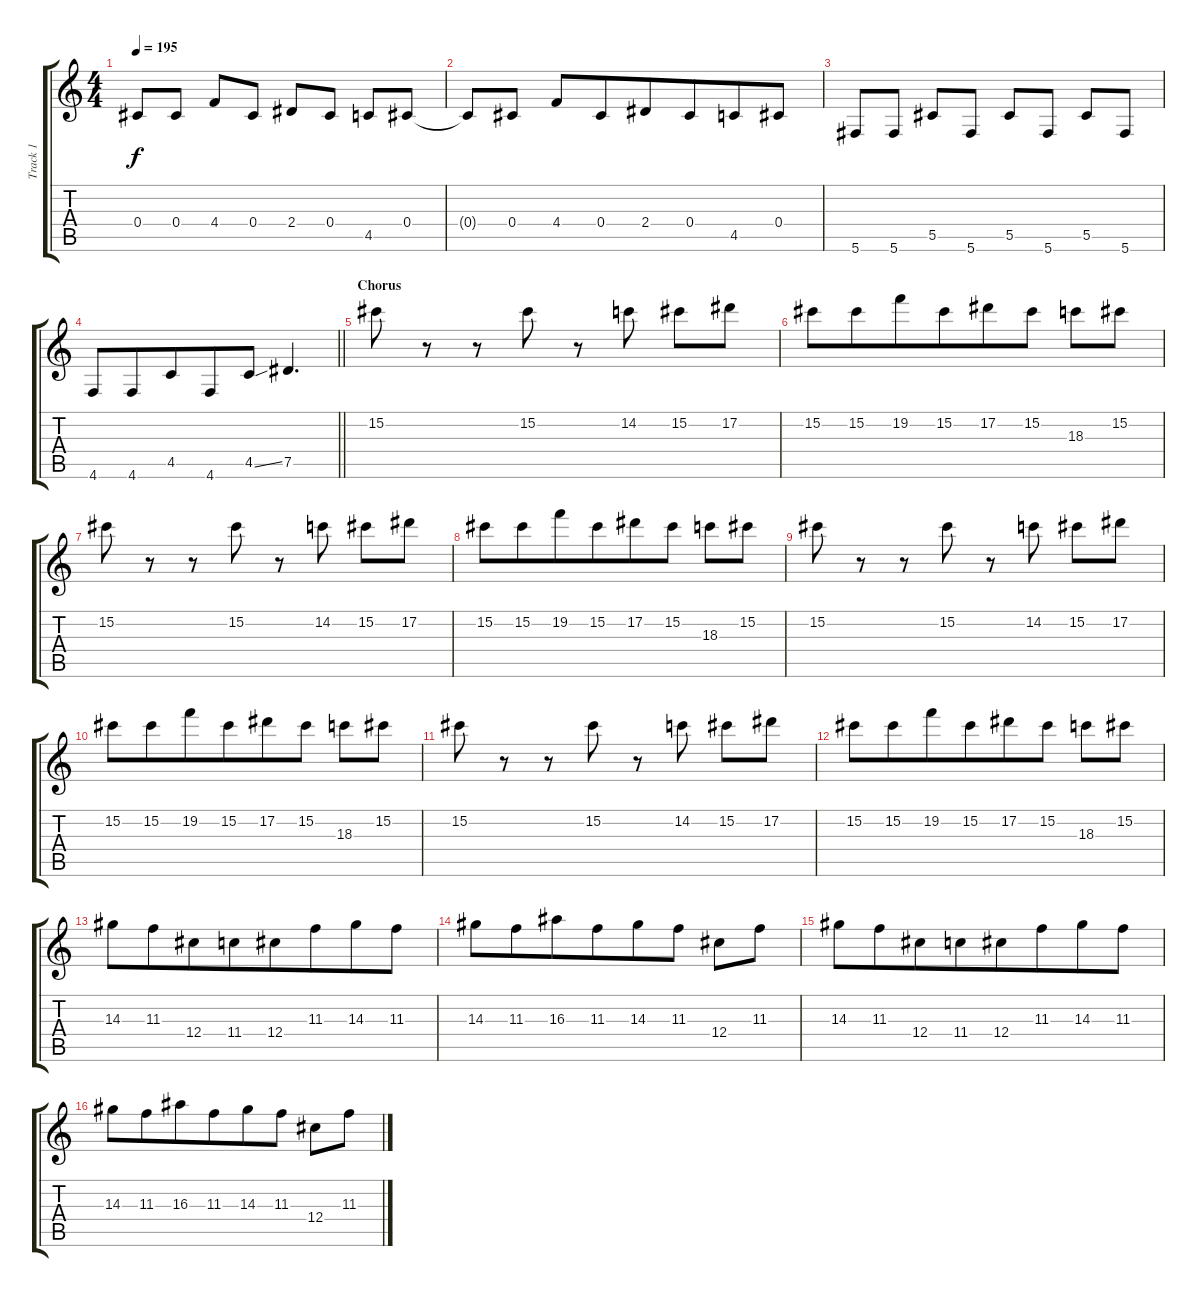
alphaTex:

\track ("Track 1" "Track 1") {instrument acousticguitarnylon}
\staff {score tabs}
\tuning (Eb4 Bb3 Gb3 Db3 Ab2 Db2) {hide}
\ts (4 4)
\tempo 195
\clef g2
\ks c
0.4.8{dy f} 0.4.8 4.4.8 0.4.8 2.4.8 0.4.8 4.5.8 0.4.8 |
0.4{t}.8 0.4.8 4.4.8{beam merge} 0.4.8{beam merge} 2.4.8 0.4.8{beam merge} 4.5.8{beam merge} 0.4.8 |
5.6.8{beam merge} 5.6.8 5.5.8{beam merge} 5.6.8 5.5.8 5.6.8 5.5.8 5.6.8 |
\barLineRight lightlight
4.6.8{beam merge} 4.6.8{beam merge} 4.5.8 4.6.8{beam merge} 4.5{ss}.8 7.5.4{d} |
\section ("" "Chorus")
15.2.8 r.8{beam merge} r.8{beam merge} 15.2.8 r.8 14.2.8 15.2.8 17.2.8 |
15.2.8 15.2.8{beam merge} 19.2.8 15.2.8{beam merge} 17.2.8{beam merge} 15.2.8 18.3.8 15.2.8 |
15.2.8 r.8{beam merge} r.8{beam merge} 15.2.8 r.8 14.2.8 15.2.8 17.2.8 |
15.2.8 15.2.8{beam merge} 19.2.8 15.2.8{beam merge} 17.2.8{beam merge} 15.2.8 18.3.8 15.2.8 |
15.2.8 r.8{beam merge} r.8{beam merge} 15.2.8 r.8 14.2.8 15.2.8 17.2.8 |
15.2.8 15.2.8{beam merge} 19.2.8 15.2.8{beam merge} 17.2.8{beam merge} 15.2.8 18.3.8 15.2.8 |
15.2.8 r.8{beam merge} r.8{beam merge} 15.2.8 r.8 14.2.8 15.2.8 17.2.8 |
15.2.8 15.2.8{beam merge} 19.2.8 15.2.8{beam merge} 17.2.8{beam merge} 15.2.8 18.3.8 15.2.8 |
14.3.8{beam merge} 11.3.8{beam merge} 12.4.8 11.4.8{beam merge} 12.4.8{beam merge} 11.3.8{beam merge} 14.3.8 11.3.8 |
14.3.8 11.3.8{beam merge} 16.3.8 11.3.8{beam merge} 14.3.8 11.3.8 12.4.8 11.3.8 |
14.3.8{beam merge} 11.3.8{beam merge} 12.4.8 11.4.8{beam merge} 12.4.8{beam merge} 11.3.8{beam merge} 14.3.8 11.3.8 |
14.3.8 11.3.8{beam merge} 16.3.8 11.3.8{beam merge} 14.3.8 11.3.8 12.4.8 11.3.8
